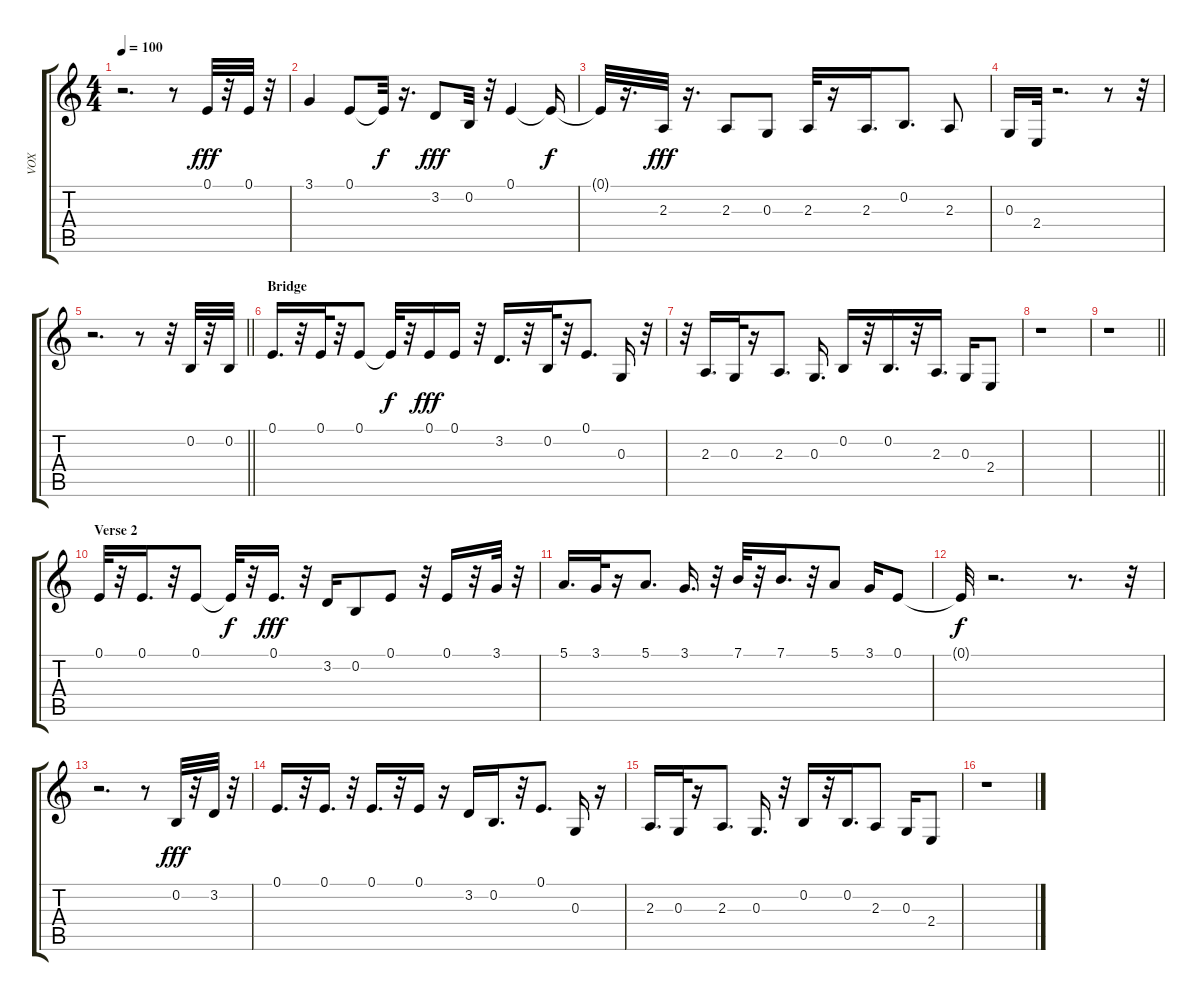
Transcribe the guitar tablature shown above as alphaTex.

\track ("VOX" "VOX") {instrument pad3polysynth}
\staff {score tabs}
\tuning (E4 B3 G3 D3 A2 E2) {hide}
\ts (4 4)
\tempo 100
\clef g2
\ks c
r.2{d dy fff} r.8 0.1.32 r.32 0.1.32 r.32 |
3.1.4 0.1.8 0.1{t}.32{dy f} r.16{d} 3.2.8{dy fff} 0.2.32 r.32 0.1.4 0.1{t}.16{dy f} |
0.1{t}.32 r.16{d} 2.3.32{dy fff} r.16{d} 2.3.8 0.3.8 2.3.32 r.16 2.3.16{d} 0.2.8{d} 2.3.8 |
0.3.16 2.4.32 r.2{d} r.8 r.32 |
\barLineRight lightlight
r.2{d} r.8 r.32 0.2.32 r.32 0.2.32 |
\section ("" "Bridge")
0.1.16{d} r.32 0.1.32 r.32 0.1.8 0.1{t}.32{dy f} r.32 0.1.16{dy fff} 0.1.16 r.32 3.2.16{d} r.32 0.2.32 r.32 0.1.8{d} 0.3.16 r.32 |
r.32 2.3.16{d} 0.3.32 r.16 2.3.8{d} 0.3.16{d} 0.2.16 r.32 0.2.16{d} r.32 2.3.16{d} 0.3.16 2.4.8 |
r.1 |
\barLineRight lightlight
r.1 |
\section ("" "Verse 2")
0.1.32 r.32 0.1.16{d} r.32 0.1.8 0.1{t}.32{dy f} r.32 0.1.16{d dy fff} r.32 3.2.16 0.2.8 0.1.8 r.32 0.1.16 r.32 3.1.32 r.32 |
5.1.16{d} 3.1.32 r.16 5.1.8{d} 3.1.16{d} r.32 7.1.32 r.32 7.1.16{d} r.32 5.1.8 3.1.16 0.1.8 |
0.1{t}.32{dy f} r.2{d} r.8{d} r.32 |
r.2{d} r.8 0.2.32{dy fff} r.32 3.2.32 r.32 |
0.1.16{d} r.32 0.1.16{d} r.32 0.1.16{d} r.32 0.1.16 r.16 3.2.16 0.2.16{d} r.32 0.1.8{d} 0.3.16 r.16 |
2.3.16{d} 0.3.32 r.16 2.3.8{d} 0.3.16{d} r.32 0.2.16 r.32 0.2.16{d} 2.3.8 0.3.16 2.4.8 |
r.1
